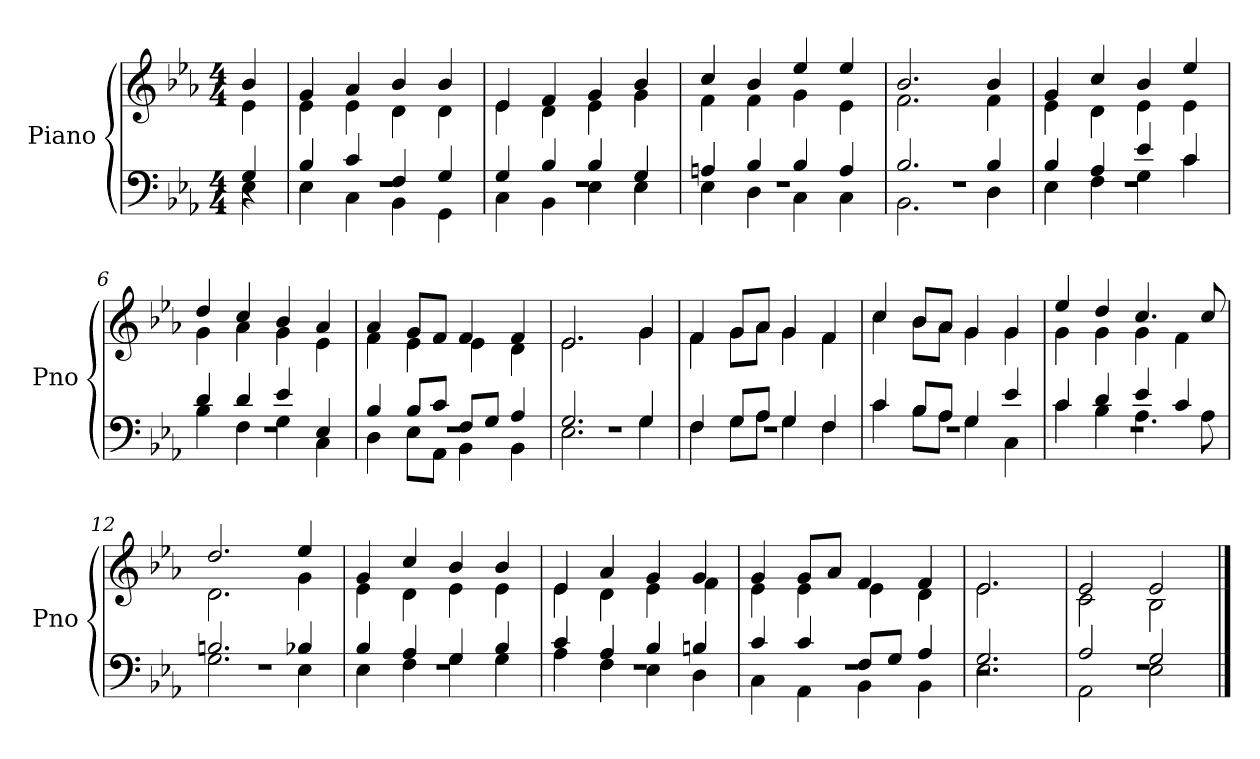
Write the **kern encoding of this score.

**kern	**kern
*part1	*part1
*staff2	*staff1
*I"Piano	*
*I'Pno	*
*clefF4	*clefG2
*k[b-e-a-]	*k[b-e-a-]
*E-:	*E-:
*M4/4	*M4/4
=	=
*^	*^
*	*^	*	*
4r	4G/	4E-\	4b-/	4e-\
=1	=1	=1	=1	=1
1r	4B-/	4E-\	4g/	4e-\
.	4c/	4C\	4a-/	4e-\
.	4F/	4BB-\	4b-/	4d\
.	4G/	4GG\	4b-/	4d\
=2	=2	=2	=2	=2
1r	4G/	4C\	4e-/	4e-\
.	4B-/	4BB-\	4f/	4d\
.	4B-/	4E-\	4g/	4e-\
.	4G/	4E-\	4b-/	4g\
=3	=3	=3	=3	=3
1r	4An/	4E-\	4cc/	4f\
.	4B-/	4D\	4b-/	4f\
.	4B-/	4C\	4ee-/	4g\
.	4A/	4C\	4ee-/	4e-\
=4	=4	=4	=4	=4
1r	2.B-/	2.BB-\	2.b-/	2.f\
.	4B-/	4D\	4b-/	4f\
=5	=5	=5	=5	=5
1r	4B-/	4E-\	4g/	4e-\
.	4A-/	4F\	4cc/	4d\
.	4e-/	4G\	4b-/	4e-\
.	4c/	4c\	4ee-/	4e-\
=6	=6	=6	=6	=6
1r	4d/	4B-\	4dd/	4g\
.	4d/	4F\	4cc/	4a-\
.	4e-/	4G\	4b-/	4g\
.	4E-/	4C\	4a-/	4e-\
!!LO:LB:g=z	!!
=7	=7	=7	=7	=7
1r	4B-/	4D\	4a-/	4f\
.	8B-/L	8E-\L	8g/L	4e-\
.	8c/J	8AA-\J	8f/J	.
.	8F/L	4BB-\	4f/	4e-\
.	8G/J	.	.	.
.	4A-/	4BB-\	4f/	4d\
=8	=8	=8	=8	=8
1r	2.G/	2.E-\	2.e-/	2.e-\
.	4G/	4G\	4g/	4g\
=9	=9	=9	=9	=9
1r	4F/	4F\	4f/	4f\
.	8G/L	8G\L	8g/L	8g\L
.	8A-/J	8A-\J	8a-/J	8a-\J
.	4G/	4G\	4g/	4g\
.	4F/	4F\	4f/	4f\
=10	=10	=10	=10	=10
1r	4c/	4c\	4cc/	4cc\
.	8B-/L	8B-\L	8b-/L	8b-\L
.	8A-/J	8A-\J	8a-/J	8a-\J
.	4G/	4G\	4g/	4g\
.	4e-/	4C\	4g/	4g\
=11	=11	=11	=11	=11
1r	4c/	4c\	4ee-/	4g\
.	4d/	4B-\	4dd/	4g\
.	4e-/	4.A-\	4.cc/	4g\
.	4c/	.	.	4f\
.	.	8A-\	8cc/	.
=12	=12	=12	=12	=12
1r	2.Bn/	2.G\	2.dd/	2.d\
.	4B-X/	4E-\	4ee-/	4g\
!!LO:LB:g=z	!!
=13	=13	=13	=13	=13
1r	4B-/	4E-\	4g/	4e-\
.	4A-/	4F\	4cc/	4d\
.	4G/	4G\	4b-/	4e-\
.	4B-/	4G\	4b-/	4e-\
=14	=14	=14	=14	=14
1r	4c/	4A-\	4e-/	4e-\
.	4A-/	4F\	4a-/	4d\
.	4B-/	4E-\	4g/	4e-\
.	4Bn/	4D\	4g/	4f\
=15	=15	=15	=15	=15
1r	4c/	4C\	4g/	4e-\
.	4c/	4AA-\	8g/L	4e-\
.	.	.	8a-/J	.
.	8F/L	4BB-\	4f/	4e-\
.	8G/J	.	.	.
.	4A-/	4BB-\	4f/	4d\
=16	=16	=16	=16	=16
2.r	2.G/	2.E-\	2.e-/	2.e-\
=17	=17	=17	=17	=17
1r	2A-/	2AA-\	2e-/	2c\
.	2G/	2E-\	2e-/	2B-\
*v	*v	*v	*	*
*	*v	*v
==	==
*-	*-
